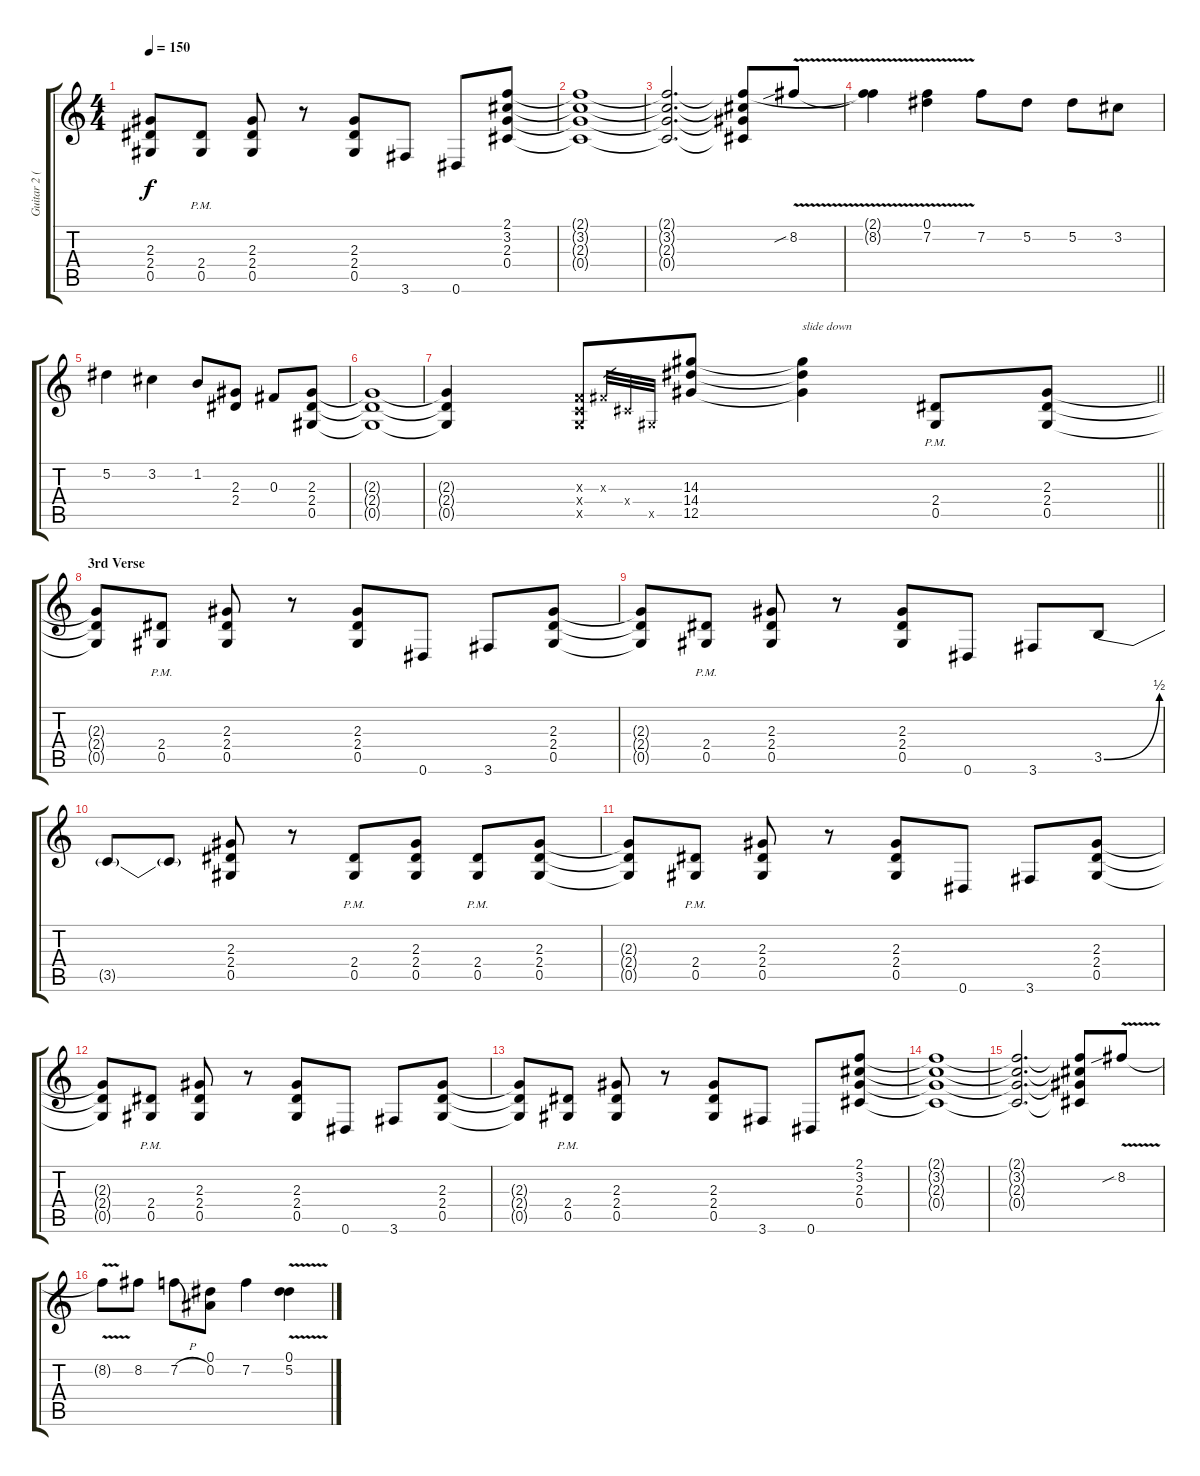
\track ("Guitar 2 (Izzy)" "Guitar 2 (") {instrument overdrivenguitar}
\staff {score tabs}
\tuning (Eb4 Bb3 Gb3 Db3 Ab2 Eb2) {hide}
\ts (4 4)
\tempo 150
\clef g2
\ks c
(2.3{t} 2.4{t} 0.5{t}).8{dy f} (2.4{pm} 0.5{pm}).8 (2.3 2.4 0.5).8 r.8 (2.3 2.4 0.5).8 3.6.8 0.6.8 (2.1 3.2 2.3 0.4).8 |
(2.1{t} 3.2{t} 2.3{t} 0.4{t}).1 |
(2.1{t} 3.2{t} 2.3{t} 0.4{t}).2{d} (2.1{t} 3.2{t} 2.3{t} 0.4{t}).8 8.2{v sib}.8 |
(2.1{t} 8.2{t}).4 (0.1 7.2{v}).4 7.2.8 5.2.8 5.2.8 3.2.8 |
5.2.4 3.2.4 1.2.8 (2.3 2.4).8 0.3.8 (2.3 2.4 0.5).8 |
(2.3{t} 2.4{t} 0.5{t}).1 |
\barLineRight lightlight
(2.3{t} 2.4{t} 0.5{t}).4 (-1.3{x} -1.4{x} -1.5{x}).8 0.3{x}.32{gr} 0.4{x}.32{gr} 0.5{x}.32{gr} (14.3 14.4 12.5).8 (14.3{t} 14.4{t} 12.5{t}).4{txt "slide down"} (2.4{pm} 0.5{pm}).8 (2.3 2.4 0.5).8 |
\section ("" "3rd Verse")
(2.3{t} 2.4{t} 0.5{t}).8 (2.4{pm} 0.5{pm}).8 (2.3 2.4 0.5).8 r.8 (2.3 2.4 0.5).8 0.6.8 3.6.8 (2.3 2.4 0.5).8 |
(2.3{t} 2.4{t} 0.5{t}).8 (2.4{pm} 0.5{pm}).8 (2.3 2.4 0.5).8 r.8 (2.3 2.4 0.5).8 0.6.8 3.6.8 3.5{be (bend 0 0 60 2)}.8 |
3.5{t}.8 3.5{t}.8 (2.3 2.4 0.5).8 r.8 (2.4{pm} 0.5{pm}).8 (2.3 2.4 0.5).8 (2.4{pm} 0.5{pm}).8 (2.3 2.4 0.5).8 |
(2.3{t} 2.4{t} 0.5{t}).8 (2.4{pm} 0.5{pm}).8 (2.3 2.4 0.5).8 r.8 (2.3 2.4 0.5).8 0.6.8 3.6.8 (2.3 2.4 0.5).8 |
(2.3{t} 2.4{t} 0.5{t}).8 (2.4{pm} 0.5{pm}).8 (2.3 2.4 0.5).8 r.8 (2.3 2.4 0.5).8 0.6.8 3.6.8 (2.3 2.4 0.5).8 |
(2.3{t} 2.4{t} 0.5{t}).8 (2.4{pm} 0.5{pm}).8 (2.3 2.4 0.5).8 r.8 (2.3 2.4 0.5).8 3.6.8 0.6.8 (2.1 3.2 2.3 0.4).8 |
(2.1{t} 3.2{t} 2.3{t} 0.4{t}).1 |
(2.1{t} 3.2{t} 2.3{t} 0.4{t}).2{d} (2.1{t} 3.2{t} 2.3{t} 0.4{t}).8 8.2{v sib}.8 |
8.2{t}.8 8.2.8 7.2{h}.8 (0.1 0.2).8 7.2.4 (0.1 5.2{v}).4
